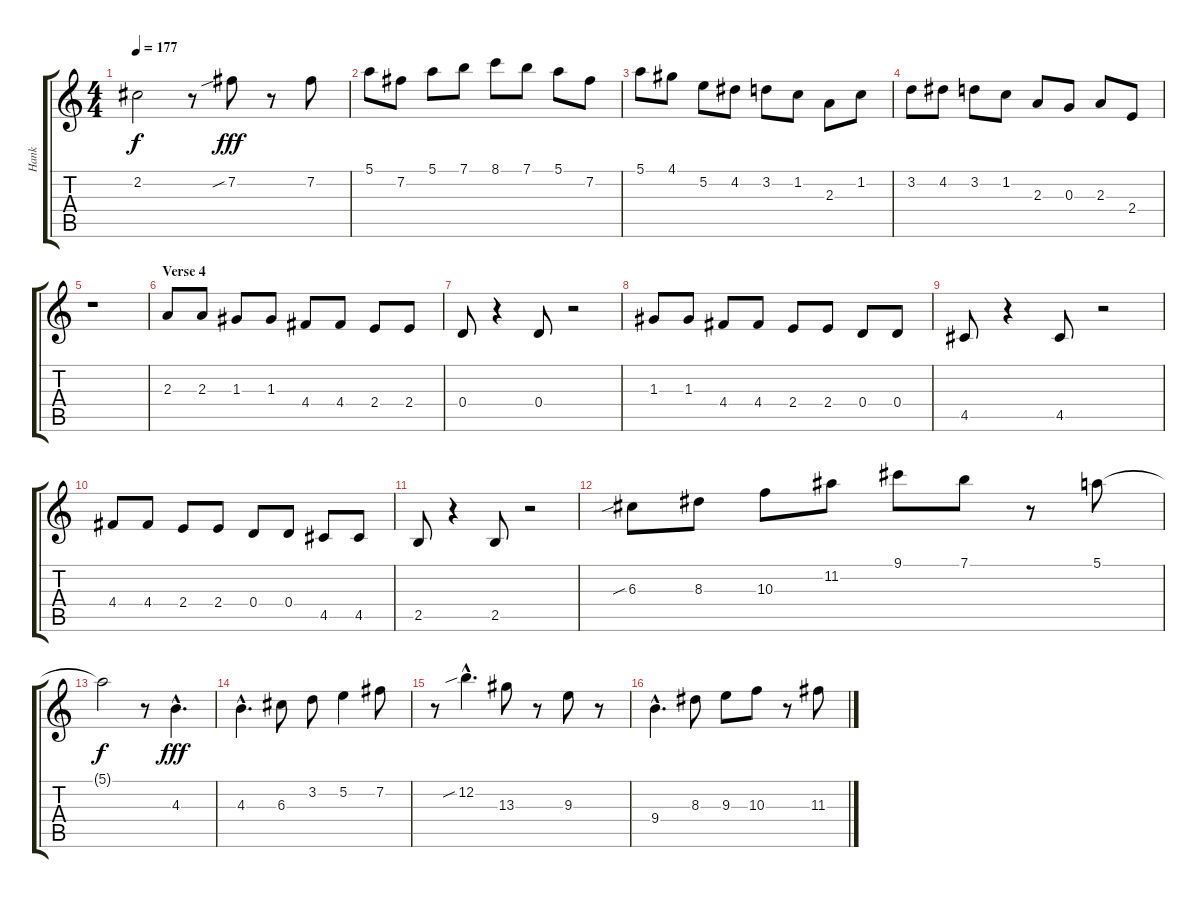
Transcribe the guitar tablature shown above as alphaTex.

\track ("Hank" "Hank") {instrument electricguitarmuted}
\staff {score tabs}
\tuning (E4 B3 G3 D3 A2 E2) {hide}
\ts (4 4)
\tempo 177
\clef g2
\ks c
2.2{t}.2{dy f} r.8 7.2{sib}.8{dy fff} r.8 7.2.8 |
5.1.8 7.2.8 5.1.8 7.1.8 8.1.8 7.1.8 5.1.8 7.2.8 |
5.1.8 4.1.8 5.2.8 4.2.8 3.2.8 1.2.8 2.3.8 1.2.8 |
3.2.8 4.2.8 3.2.8 1.2.8 2.3.8 0.3.8 2.3.8 2.4.8 |
r.1 |
\section ("" "Verse 4")
2.3.8{volume 16 instrument electricguitarmuted} 2.3.8 1.3.8 1.3.8 4.4.8 4.4.8 2.4.8 2.4.8 |
0.4.8 r.4 0.4.8 r.2 |
1.3.8 1.3.8 4.4.8 4.4.8 2.4.8 2.4.8 0.4.8 0.4.8 |
4.5.8 r.4 4.5.8 r.2 |
4.4.8 4.4.8 2.4.8 2.4.8 0.4.8 0.4.8 4.5.8 4.5.8 |
2.5.8 r.4 2.5.8 r.2{volume 16 instrument acousticguitarnylon} |
6.3{sib}.8 8.3.8 10.3.8 11.2.8 9.1.8 7.1.8 r.8 5.1.8 |
5.1{t}.2{dy f} r.8 4.3{hac}.4{d dy fff} |
4.3{hac}.4{d} 6.3.8 3.2.8 5.2.4 7.2.8 |
r.8 12.2{sib hac}.4{d} 13.3.8 r.8 9.3.8 r.8 |
9.4{hac}.4{d} 8.3.8 9.3.8 10.3.8 r.8 11.3.8
